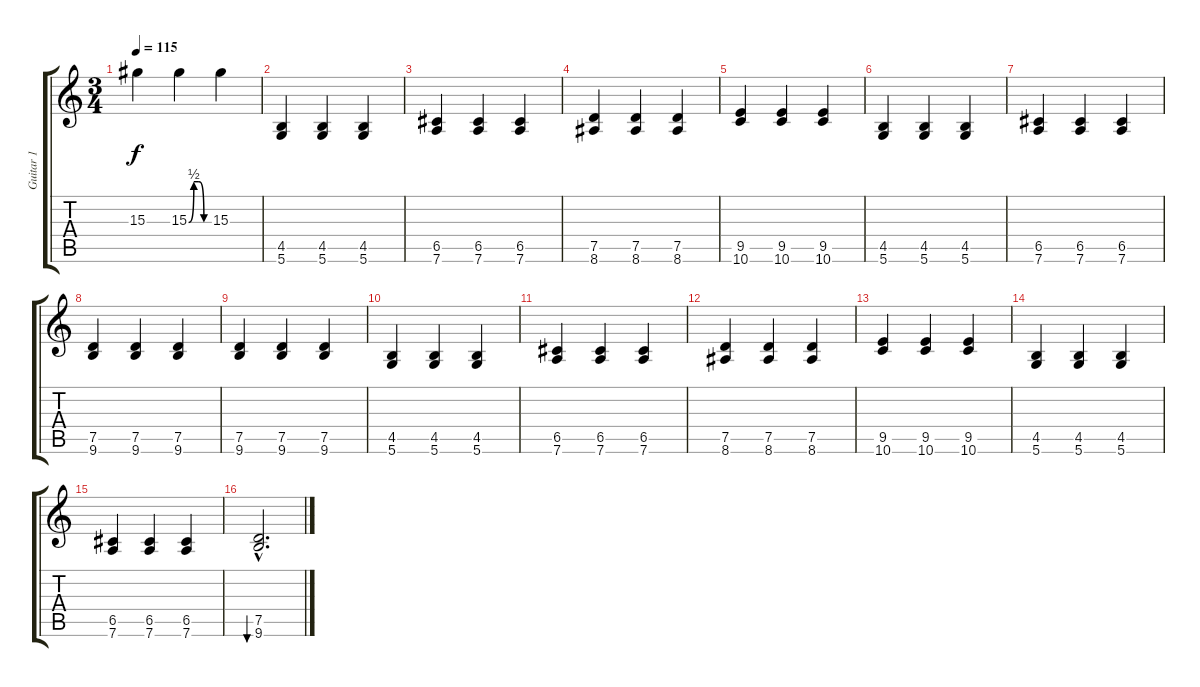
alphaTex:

\track ("Guitar 1" "Guitar 1") {instrument distortionguitar}
\staff {score tabs}
\tuning (D4 A3 F3 C3 G2 D2) {hide}
\ts (3 4)
\tempo 115
\clef g2
\ks c
15.3.4{dy f} 15.3{be (custom 0 0 15 2 30 2 45 0 60 0)}.4 15.3.4 |
\section ("" "")
(4.5 5.6).4 (4.5 5.6).4 (4.5 5.6).4 |
(6.5 7.6).4 (6.5 7.6).4 (6.5 7.6).4 |
(7.5 8.6).4 (7.5 8.6).4 (7.5 8.6).4 |
(9.5 10.6).4 (9.5 10.6).4 (9.5 10.6).4 |
(4.5 5.6).4 (4.5 5.6).4 (4.5 5.6).4 |
(6.5 7.6).4 (6.5 7.6).4 (6.5 7.6).4 |
(7.5 9.6).4 (7.5 9.6).4 (7.5 9.6).4 |
(7.5 9.6).4 (7.5 9.6).4 (7.5 9.6).4 |
(4.5 5.6).4 (4.5 5.6).4 (4.5 5.6).4 |
(6.5 7.6).4 (6.5 7.6).4 (6.5 7.6).4 |
(7.5 8.6).4 (7.5 8.6).4 (7.5 8.6).4 |
(9.5 10.6).4 (9.5 10.6).4 (9.5 10.6).4 |
(4.5 5.6).4 (4.5 5.6).4 (4.5 5.6).4 |
(6.5 7.6).4 (6.5 7.6).4 (6.5 7.6).4 |
(7.5{hac} 9.6{hac}).2{d bu 480}
